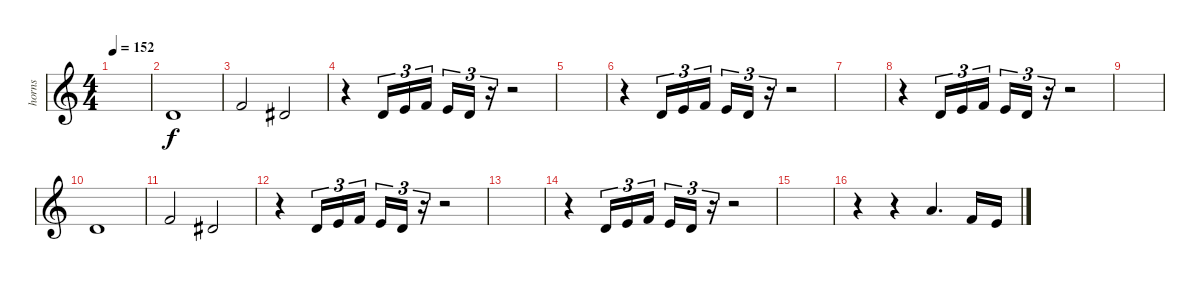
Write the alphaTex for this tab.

\track ("horns" "horns") {instrument frenchhorn}
\staff {score}
\tuning (E4 B3 G3 D3 A2 E2) {hide}
\ts (4 4)
\tempo 152
\clef g2
\ks c
|
3.2.1 |
1.1.2 4.2.2 |
r.4{volume 13} 3.2.16{tu (3 2)} 0.1.16{tu (3 2)} 1.1.16{tu (3 2) beam splitsecondary} 0.1.16{tu (3 2)} 3.2.16{tu (3 2)} r.16{tu (3 2)} r.2 |
|
r.4 3.2.16{tu (3 2)} 0.1.16{tu (3 2)} 1.1.16{tu (3 2) beam splitsecondary} 0.1.16{tu (3 2)} 3.2.16{tu (3 2)} r.16{tu (3 2)} r.2 |
|
r.4 3.2.16{tu (3 2)} 0.1.16{tu (3 2)} 1.1.16{tu (3 2) beam splitsecondary} 0.1.16{tu (3 2)} 3.2.16{tu (3 2)} r.16{tu (3 2)} r.2 |
|
3.2.1 |
1.1.2 4.2.2 |
r.4{volume 13} 3.2.16{tu (3 2)} 0.1.16{tu (3 2)} 1.1.16{tu (3 2) beam splitsecondary} 0.1.16{tu (3 2)} 3.2.16{tu (3 2)} r.16{tu (3 2)} r.2 |
|
r.4 3.2.16{tu (3 2)} 0.1.16{tu (3 2)} 1.1.16{tu (3 2) beam splitsecondary} 0.1.16{tu (3 2)} 3.2.16{tu (3 2)} r.16{tu (3 2)} r.2 |
|
r.4{volume 15} r.4 5.1.4{d} 1.1.16 0.1.16
